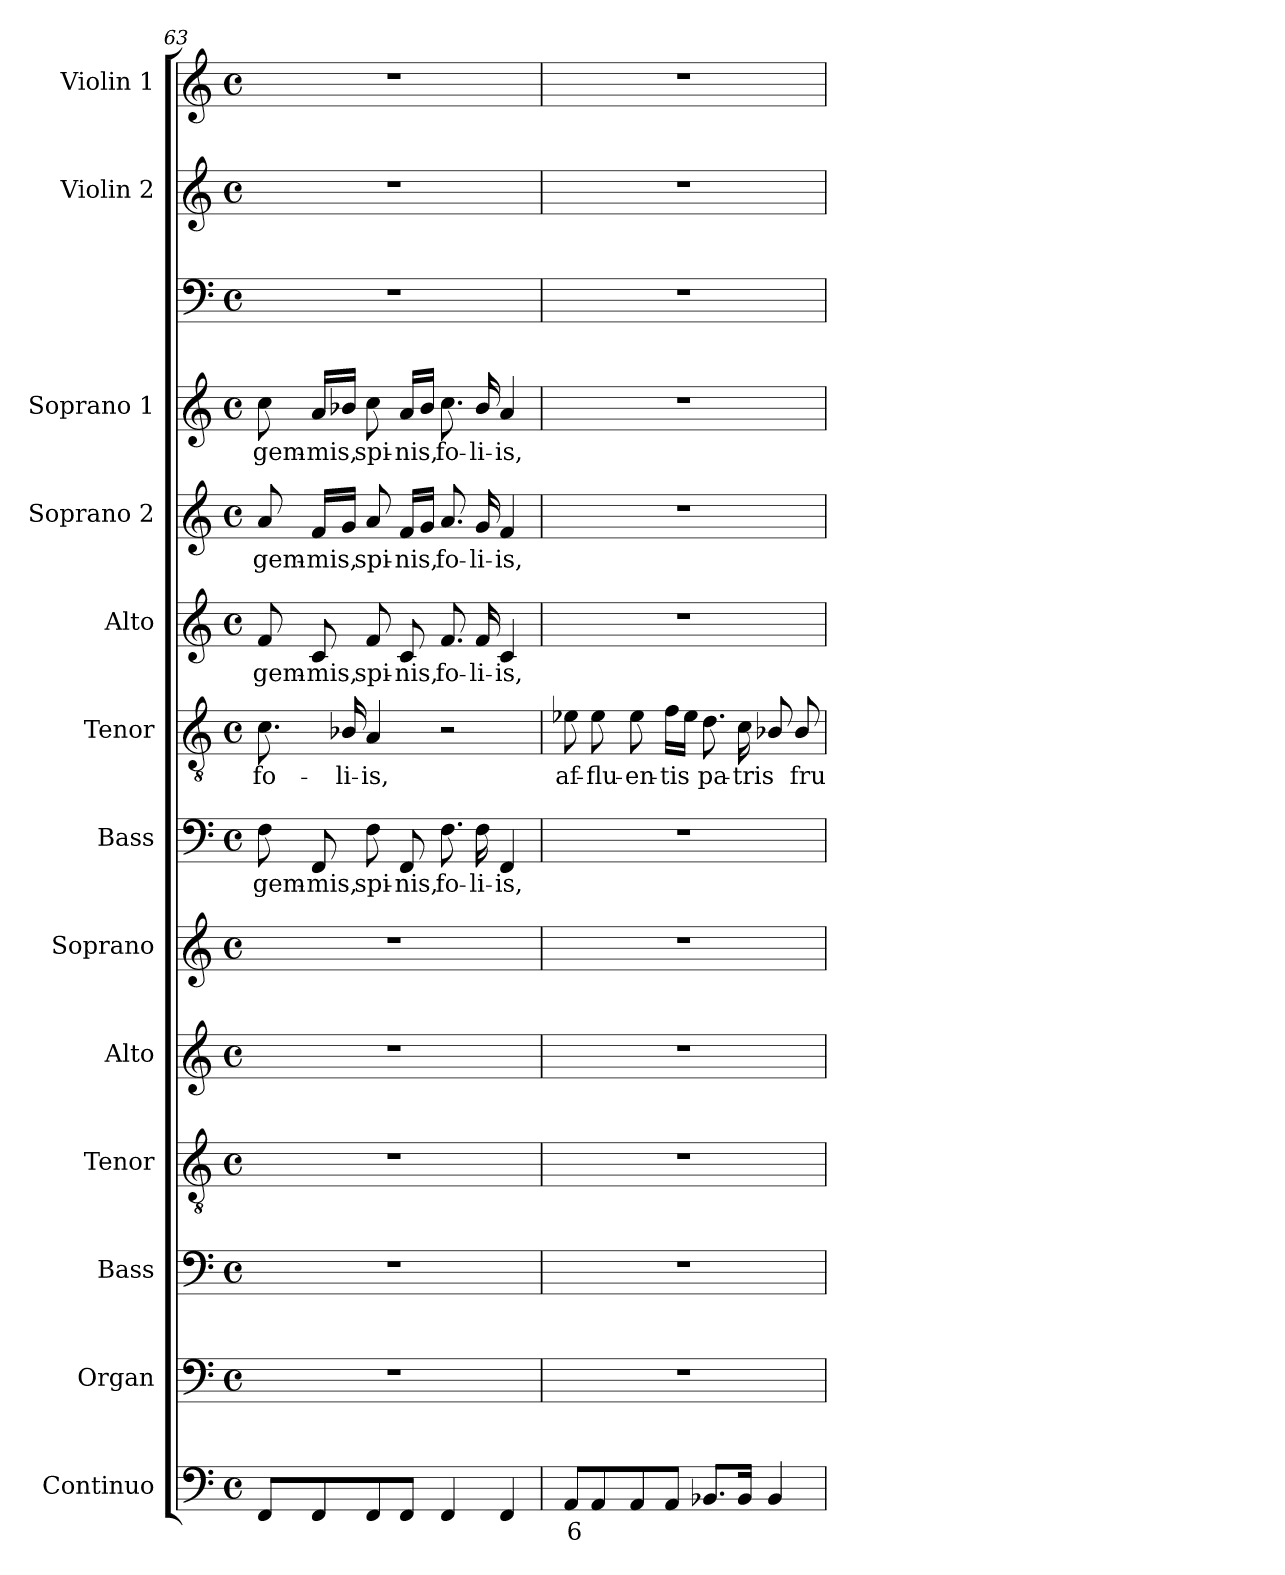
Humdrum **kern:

**kern	**text	**kern	**kern	**kern	**kern	**kern	**kern	**text	**kern	**text	**kern	**text	**kern	**text	**kern	**text	**kern	**kern	**kern
*part14	*part14	*part13	*part12	*part11	*part10	*part9	*part8	*part8	*part7	*part7	*part6	*part6	*part5	*part5	*part4	*part4	*part3	*part2	*part1
*staff14	*staff14	*staff13	*staff12	*staff11	*staff10	*staff9	*staff8	*staff8	*staff7	*staff7	*staff6	*staff6	*staff5	*staff5	*staff4	*staff4	*staff3	*staff2	*staff1
*I"Continuo	*	*I"Organ	*I"Bass	*I"Tenor	*I"Alto	*I"Soprano	*I"Bass	*	*I"Tenor	*	*I"Alto	*	*I"Soprano 2	*	*I"Soprano 1	*	*I""Acc. to violins"	*I"Violin 2	*I"Violin 1
*I'Cont.	*	*I'Org.	*I'B.	*I'T.	*I'A.	*I'S.	*I'B.	*	*I'T.	*	*I'A.	*	*I'S2.	*	*I'S1.	*	*I'Ac to violins.	*I'Vln. 2	*I'Vln. 1
*clefF4	*	*clefF4	*clefF4	*clefGv2	*clefG2	*clefG2	*clefF4	*	*clefGv2	*	*clefG2	*	*clefG2	*	*clefG2	*	*clefF4	*clefG2	*clefG2
*	*	*	*	*ITrd7c12	*	*	*	*	*ITrd7c12	*	*	*	*	*	*	*	*	*	*
*k[]	*	*k[]	*k[]	*k[]	*k[]	*k[]	*k[]	*	*k[]	*	*k[]	*	*k[]	*	*k[]	*	*k[]	*k[]	*k[]
*C:	*	*C:	*C:	*C:	*C:	*C:	*C:	*	*C:	*	*C:	*	*C:	*	*C:	*	*C:	*C:	*C:
*M4/4	*	*M4/4	*M4/4	*M4/4	*M4/4	*M4/4	*M4/4	*	*M4/4	*	*M4/4	*	*M4/4	*	*M4/4	*	*M4/4	*M4/4	*M4/4
*met(c)	*	*met(c)	*met(c)	*met(c)	*met(c)	*met(c)	*met(c)	*	*met(c)	*	*met(c)	*	*met(c)	*	*met(c)	*	*met(c)	*met(c)	*met(c)
=63	=63	=63	=63	=63	=63	=63	=63	=63	=63	=63	=63	=63	=63	=63	=63	=63	=63	=63	=63
!	!	!	!	!	!	!	!	!LO:LY:b:color=#000000	!	!	!	!	!	!	!	!	!	!	!
!	!	!	!	!	!	!	!	!	!	!LO:LY:b:color=#000000	!	!	!	!	!	!	!	!	!
!	!	!	!	!	!	!	!	!	!	!	!	!LO:LY:b:color=#000000	!	!	!	!	!	!	!
!	!	!	!	!	!	!	!	!	!	!	!	!	!	!LO:LY:b:color=#000000	!	!	!	!	!
!	!	!	!	!	!	!	!	!	!	!	!	!	!	!	!	!LO:LY:b:color=#000000	!	!	!
8FFi/L	.	1r	1r	1r	1r	1r	8Fi\	gem-	8.Ci\	fo-	8fi/	gem-	8ai/	gem-	8cci\	gem-	1r	1r	1r
!	!	!	!	!	!	!	!	!LO:LY:b:color=#000000	!	!	!	!	!	!	!	!	!	!	!
!	!	!	!	!	!	!	!	!	!	!	!	!LO:LY:b:color=#000000	!	!	!	!	!	!	!
!	!	!	!	!	!	!	!	!	!	!	!	!	!	!LO:LY:b:color=#000000	!	!	!	!	!
!	!	!	!	!	!	!	!	!	!	!	!	!	!	!	!	!LO:LY:b:color=#000000	!	!	!
8FFi/	.	.	.	.	.	.	8FFi/	-mis,	.	.	8ci/	-mis,	16fi/LL	-mis,	16ai/LL	-mis,	.	.	.
!	!	!	!	!	!	!	!	!	!	!LO:LY:b:color=#000000	!	!	!	!	!	!	!	!	!
.	.	.	.	.	.	.	.	.	16BB-i/	-li-	.	.	16gi/JJ	.	16b-i/JJ	.	.	.	.
!	!	!	!	!	!	!	!	!LO:LY:b:color=#000000	!	!	!	!	!	!	!	!	!	!	!
!	!	!	!	!	!	!	!	!	!	!LO:LY:b:color=#000000	!	!	!	!	!	!	!	!	!
!	!	!	!	!	!	!	!	!	!	!	!	!LO:LY:b:color=#000000	!	!	!	!	!	!	!
!	!	!	!	!	!	!	!	!	!	!	!	!	!	!LO:LY:b:color=#000000	!	!	!	!	!
!	!	!	!	!	!	!	!	!	!	!	!	!	!	!	!	!LO:LY:b:color=#000000	!	!	!
8FFi/	.	.	.	.	.	.	8Fi\	spi-	4AAi/	-is,	8fi/	spi-	8ai/	spi-	8cci\	spi-	.	.	.
!	!	!	!	!	!	!	!	!LO:LY:b:color=#000000	!	!	!	!	!	!	!	!	!	!	!
!	!	!	!	!	!	!	!	!	!	!	!	!LO:LY:b:color=#000000	!	!	!	!	!	!	!
!	!	!	!	!	!	!	!	!	!	!	!	!	!	!LO:LY:b:color=#000000	!	!	!	!	!
!	!	!	!	!	!	!	!	!	!	!	!	!	!	!	!	!LO:LY:b:color=#000000	!	!	!
8FFi/J	.	.	.	.	.	.	8FFi/	-nis,	.	.	8ci/	-nis,	16fi/LL	-nis,	16ai/LL	-nis,	.	.	.
.	.	.	.	.	.	.	.	.	.	.	.	.	16gi/JJ	.	16b-i/JJ	.	.	.	.
!	!	!	!	!	!	!	!	!LO:LY:b:color=#000000	!	!	!	!	!	!	!	!	!	!	!
!	!	!	!	!	!	!	!	!	!	!	!	!LO:LY:b:color=#000000	!	!	!	!	!	!	!
!	!	!	!	!	!	!	!	!	!	!	!	!	!	!LO:LY:b:color=#000000	!	!	!	!	!
!	!	!	!	!	!	!	!	!	!	!	!	!	!	!	!	!LO:LY:b:color=#000000	!	!	!
4FFi/	.	.	.	.	.	.	8.Fi\	fo-	2r	.	8.fi/	fo-	8.ai/	fo-	8.cci\	fo-	.	.	.
!	!	!	!	!	!	!	!	!LO:LY:b:color=#000000	!	!	!	!	!	!	!	!	!	!	!
!	!	!	!	!	!	!	!	!	!	!	!	!LO:LY:b:color=#000000	!	!	!	!	!	!	!
!	!	!	!	!	!	!	!	!	!	!	!	!	!	!LO:LY:b:color=#000000	!	!	!	!	!
!	!	!	!	!	!	!	!	!	!	!	!	!	!	!	!	!LO:LY:b:color=#000000	!	!	!
.	.	.	.	.	.	.	16Fi\	-li-	.	.	16fi/	-li-	16gi/	-li-	16b-i/	-li-	.	.	.
!	!	!	!	!	!	!	!	!LO:LY:b:color=#000000	!	!	!	!	!	!	!	!	!	!	!
!	!	!	!	!	!	!	!	!	!	!	!	!LO:LY:b:color=#000000	!	!	!	!	!	!	!
!	!	!	!	!	!	!	!	!	!	!	!	!	!	!LO:LY:b:color=#000000	!	!	!	!	!
!	!	!	!	!	!	!	!	!	!	!	!	!	!	!	!	!LO:LY:b:color=#000000	!	!	!
4FFi/	.	.	.	.	.	.	4FFi/	-is,	.	.	4ci/	-is,	4fi/	-is,	4ai/	-is,	.	.	.
!!LO:LB:g=z
=64	=64	=64	=64	=64	=64	=64	=64	=64	=64	=64	=64	=64	=64	=64	=64	=64	=64	=64	=64
!	!LO:LY:b:color=#000000	!	!	!	!	!	!	!	!	!	!	!	!	!	!	!	!	!	!
!	!	!	!	!	!	!	!	!	!	!LO:LY:b:color=#000000	!	!	!	!	!	!	!	!	!
8AAi/L	6	1r	1r	1r	1r	1r	1r	.	8E-Xi\	af-	1r	.	1r	.	1r	.	1r	1r	1r
!	!	!	!	!	!	!	!	!	!	!LO:LY:b:color=#000000	!	!	!	!	!	!	!	!	!
8AAi/	.	.	.	.	.	.	.	.	8E-i\	-flu-	.	.	.	.	.	.	.	.	.
!	!	!	!	!	!	!	!	!	!	!LO:LY:b:color=#000000	!	!	!	!	!	!	!	!	!
8AAi/	.	.	.	.	.	.	.	.	8E-i\	-en-	.	.	.	.	.	.	.	.	.
!	!	!	!	!	!	!	!	!	!	!LO:LY:b:color=#000000	!	!	!	!	!	!	!	!	!
8AAi/J	.	.	.	.	.	.	.	.	16Fi\LL	-tis	.	.	.	.	.	.	.	.	.
.	.	.	.	.	.	.	.	.	16E-i\JJ	.	.	.	.	.	.	.	.	.	.
!	!	!	!	!	!	!	!	!	!	!LO:LY:b:color=#000000	!	!	!	!	!	!	!	!	!
8.BB-Xi/L	.	.	.	.	.	.	.	.	8.Di\	pa-	.	.	.	.	.	.	.	.	.
!	!	!	!	!	!	!	!	!	!	!LO:LY:b:color=#000000	!	!	!	!	!	!	!	!	!
16BB-i/Jk	.	.	.	.	.	.	.	.	16Ci\	-tris	.	.	.	.	.	.	.	.	.
4BB-i/	.	.	.	.	.	.	.	.	8BB-Xi/	.	.	.	.	.	.	.	.	.	.
!	!	!	!	!	!	!	!	!	!	!LO:LY:b:color=#000000	!	!	!	!	!	!	!	!	!
.	.	.	.	.	.	.	.	.	8BB-i/	fru-	.	.	.	.	.	.	.	.	.
=	=	=	=	=	=	=	=	=	=	=	=	=	=	=	=	=	=	=	=
*-	*-	*-	*-	*-	*-	*-	*-	*-	*-	*-	*-	*-	*-	*-	*-	*-	*-	*-	*-
